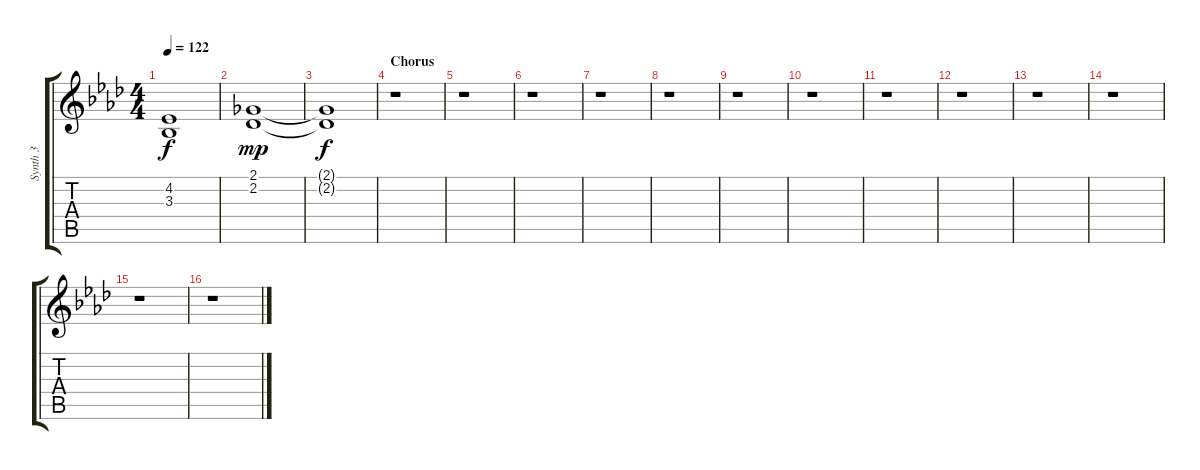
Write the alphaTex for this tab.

\track ("Synth 3" "Synth 3") {instrument stringensemble1}
\staff {score tabs}
\tuning (E4 B3 G3 D3 A2 E2) {hide}
\ts (4 4)
\tempo 122
\clef g2
\ks ab
(4.2{t} 3.3{t}).1{dy f} |
(2.1 2.2).1{dy mp} |
(2.1{t} 2.2{t}).1{dy f} |
\section ("" "Chorus")
r.1 |
r.1 |
r.1 |
r.1 |
r.1 |
r.1 |
r.1 |
r.1 |
r.1 |
r.1 |
r.1 |
r.1 |
r.1
